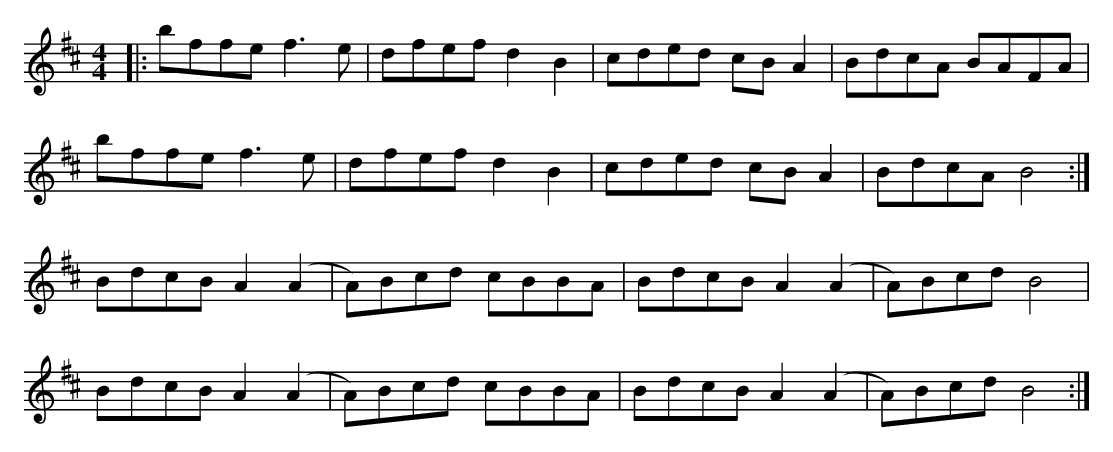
X:1
M:4/4
K:Bmin
|:bffe f3e|dfef d2B2|cded cBA2|BdcA BAFA|
bffe f3e|dfef d2B2|cded cBA2|BdcA B4:|
BdcB A2(A2|A)Bcd cBBA|BdcB A2(A2|A)Bcd B4|
BdcB A2(A2|A)Bcd cBBA|BdcB A2(A2|A)Bcd B4:|
